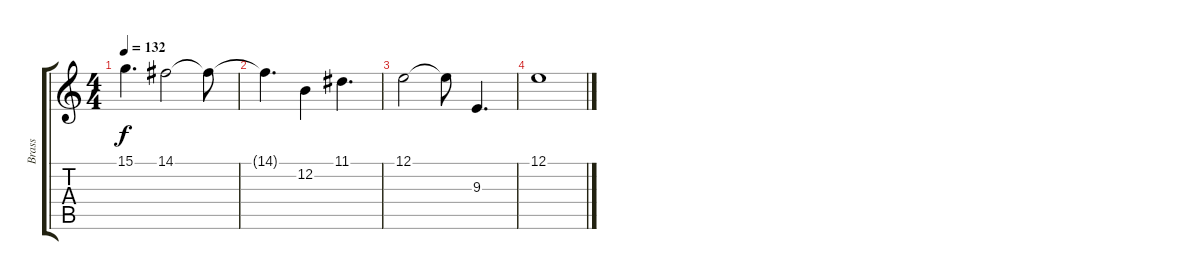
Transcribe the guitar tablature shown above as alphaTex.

\track ("Brass" "Brass") {instrument synthbrass1}
\staff {score tabs}
\tuning (E4 B3 G3 D3 A2 E2) {hide}
\ts (4 4)
\tempo 132
\clef g2
\ks c
15.1.4{d dy f} 14.1.2 14.1{t}.8 |
14.1{t}.4{d} 12.2.4 11.1.4{d} |
12.1.2 12.1{t}.8 9.3.4{d} |
12.1.1
